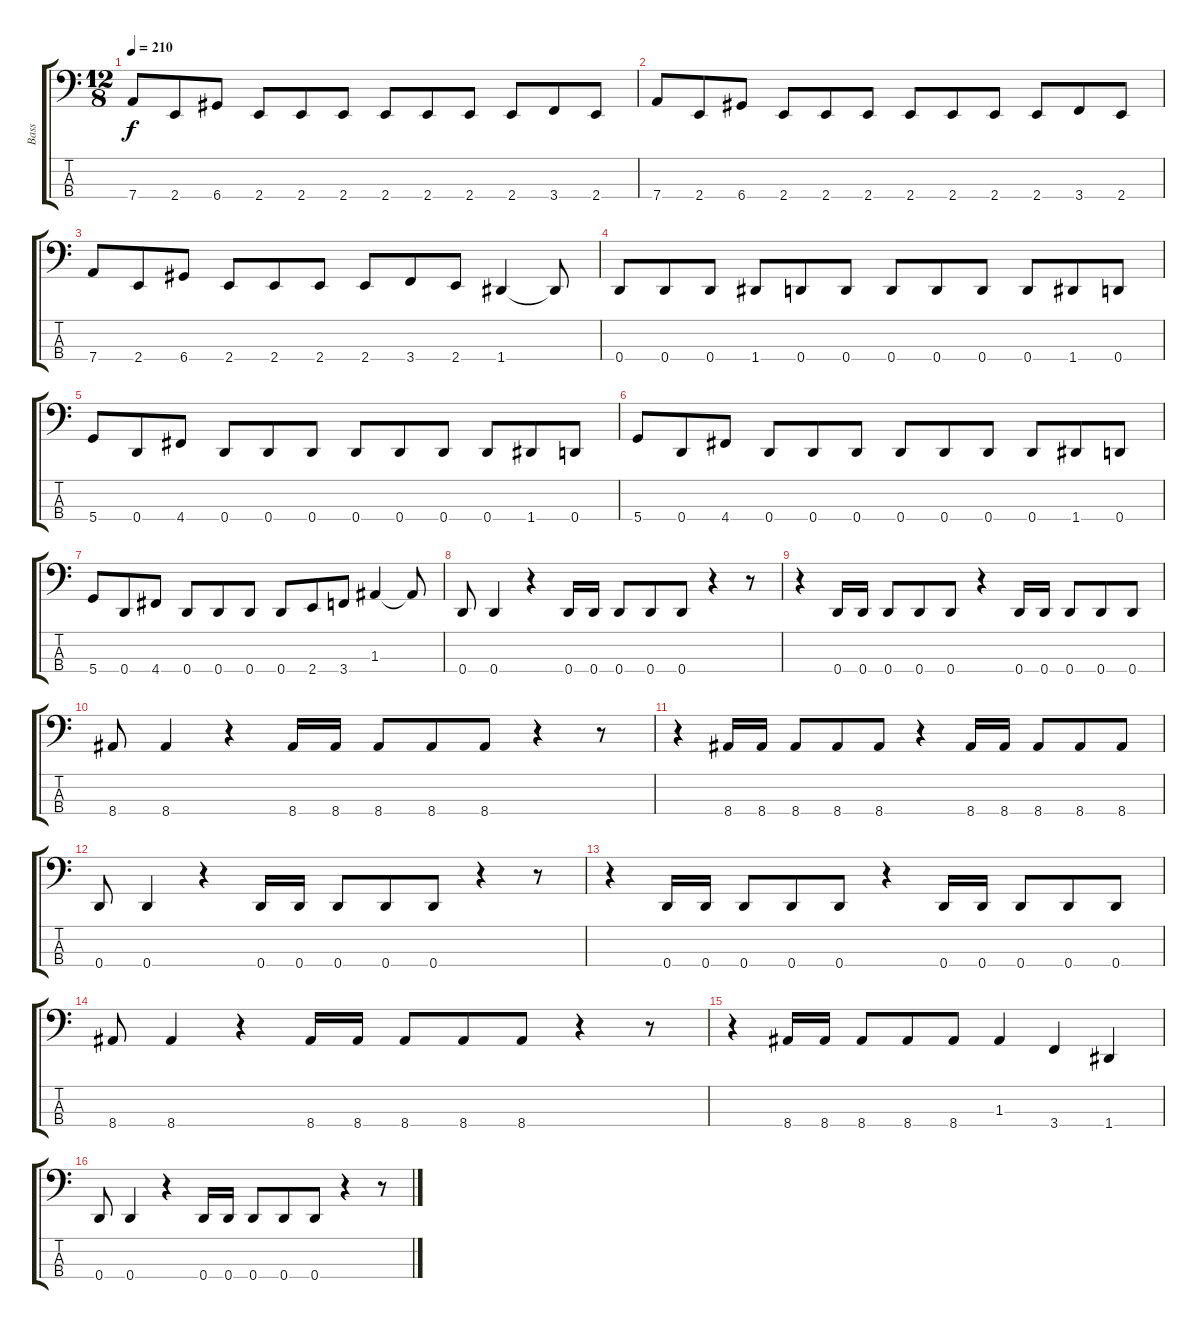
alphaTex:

\track ("Bass" "Bass") {instrument electricbasspick}
\staff {score tabs}
\tuning (G2 D2 A1 D1) {hide}
\ts (12 8)
\tempo 210
\clef f4
\ks c
7.4.8{dy f} 2.4.8 6.4.8 2.4.8 2.4.8 2.4.8 2.4.8 2.4.8 2.4.8 2.4.8 3.4.8 2.4.8 |
7.4.8 2.4.8 6.4.8 2.4.8 2.4.8 2.4.8 2.4.8 2.4.8 2.4.8 2.4.8 3.4.8 2.4.8 |
7.4.8 2.4.8 6.4.8 2.4.8 2.4.8 2.4.8 2.4.8 3.4.8 2.4.8 1.4.4 1.4{t}.8 |
0.4.8 0.4.8 0.4.8 1.4.8 0.4.8 0.4.8 0.4.8 0.4.8 0.4.8 0.4.8 1.4.8 0.4.8 |
5.4.8 0.4.8 4.4.8 0.4.8 0.4.8 0.4.8 0.4.8 0.4.8 0.4.8 0.4.8 1.4.8 0.4.8 |
5.4.8 0.4.8 4.4.8 0.4.8 0.4.8 0.4.8 0.4.8 0.4.8 0.4.8 0.4.8 1.4.8 0.4.8 |
5.4.8 0.4.8 4.4.8 0.4.8 0.4.8 0.4.8 0.4.8 2.4.8 3.4.8 1.3.4 1.3{t}.8 |
0.4.8 0.4.4 r.4 0.4.16 0.4.16 0.4.8 0.4.8 0.4.8 r.4 r.8 |
r.4 0.4.16 0.4.16 0.4.8 0.4.8 0.4.8 r.4 0.4.16 0.4.16 0.4.8 0.4.8 0.4.8 |
8.4.8 8.4.4 r.4 8.4.16 8.4.16 8.4.8 8.4.8 8.4.8 r.4 r.8 |
r.4 8.4.16 8.4.16 8.4.8 8.4.8 8.4.8 r.4 8.4.16 8.4.16 8.4.8 8.4.8 8.4.8 |
0.4.8 0.4.4 r.4 0.4.16 0.4.16 0.4.8 0.4.8 0.4.8 r.4 r.8 |
r.4 0.4.16 0.4.16 0.4.8 0.4.8 0.4.8 r.4 0.4.16 0.4.16 0.4.8 0.4.8 0.4.8 |
8.4.8 8.4.4 r.4 8.4.16 8.4.16 8.4.8 8.4.8 8.4.8 r.4 r.8 |
r.4 8.4.16 8.4.16 8.4.8 8.4.8 8.4.8 1.3.4 3.4.4 1.4.4 |
0.4.8 0.4.4 r.4 0.4.16 0.4.16 0.4.8 0.4.8 0.4.8 r.4 r.8
